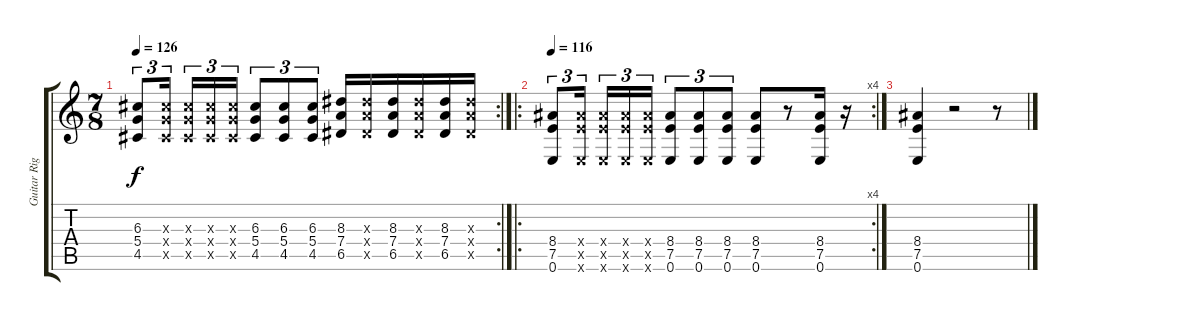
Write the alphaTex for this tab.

\track ("Guitar Right" "Guitar Rig") {instrument distortionguitar}
\staff {score tabs}
\tuning (E4 B3 G3 D3 A2 E2) {hide}
\rc 2
\ts (7 8)
\tempo 126
\clef g2
\ks c
(6.3 5.4 4.5).8{tu (3 2) dy f} (6.3{x} 5.4{x} 4.5{x}).16{tu (3 2)} (6.3{x} 5.4{x} 4.5{x}).16{tu (3 2)} (6.3{x} 5.4{x} 4.5{x}).16{tu (3 2)} (6.3{x} 5.4{x} 4.5{x}).16{tu (3 2)} (6.3 5.4 4.5).8{tu (3 2)} (6.3 5.4 4.5).8{tu (3 2)} (6.3 5.4 4.5).8{tu (3 2)} (8.3 7.4 6.5).16 (8.3{x} 7.4{x} 6.5{x}).16 (8.3 7.4 6.5).16 (8.3{x} 7.4{x} 6.5{x}).16 (8.3 7.4 6.5).16 (8.3{x} 7.4{x} 6.5{x}).16 |
\ro
\rc 4
\tempo 116
(8.4 7.5 0.6).8{tu (3 2)} (8.4{x} 7.5{x} 0.6{x}).16{tu (3 2)} (8.4{x} 7.5{x} 0.6{x}).16{tu (3 2)} (8.4{x} 7.5{x} 0.6{x}).16{tu (3 2)} (8.4{x} 7.5{x} 0.6{x}).16{tu (3 2)} (8.4 7.5 0.6).8{tu (3 2)} (8.4 7.5 0.6).8{tu (3 2)} (8.4 7.5 0.6).8{tu (3 2)} (8.4 7.5 0.6).8 r.8 (8.4 7.5 0.6).16 r.16 |
(8.4 7.5 0.6).4 r.2 r.8
